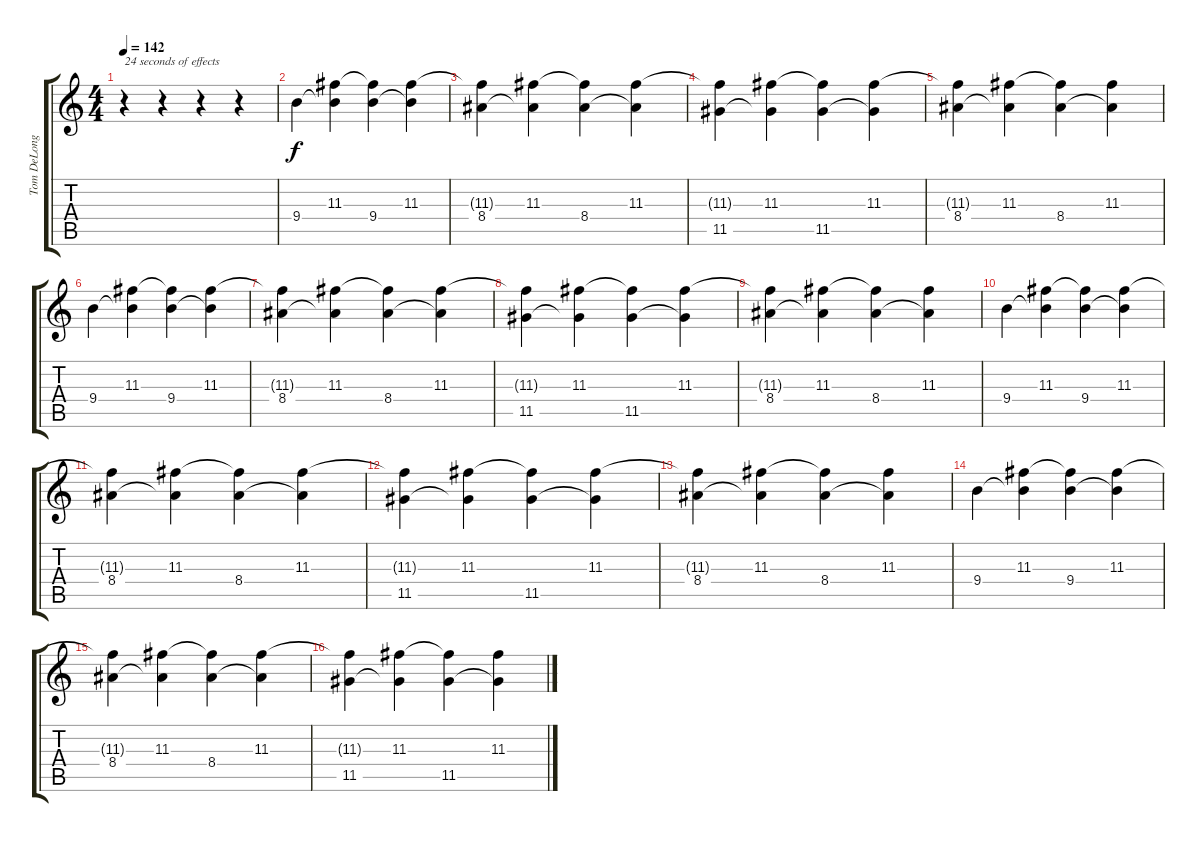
\track ("Tom DeLonge" "Tom DeLong") {instrument electricguitarclean}
\staff {score tabs}
\tuning (E4 B3 G3 D3 A2 E2) {hide}
\ts (4 4)
\tempo 142
\clef g2
\ks c
r.4{txt "24 seconds of effects" dy f instrument electricguitarclean} r.4 r.4 r.4 |
9.4.4 (11.3 9.4{t}).4 (11.3{t} 9.4).4 (11.3 9.4{t}).4 |
(11.3{t} 8.4).4 (11.3 8.4{t}).4 (11.3{t} 8.4).4 (11.3 8.4{t}).4 |
(11.3{t} 11.5).4 (11.3 11.5{t}).4 (11.3{t} 11.5).4 (11.3 11.5{t}).4 |
(11.3{t} 8.4).4 (11.3 8.4{t}).4 (11.3{t} 8.4).4 (11.3 8.4{t}).4 |
9.4.4 (11.3 9.4{t}).4 (11.3{t} 9.4).4 (11.3 9.4{t}).4 |
(11.3{t} 8.4).4 (11.3 8.4{t}).4 (11.3{t} 8.4).4 (11.3 8.4{t}).4 |
(11.3{t} 11.5).4 (11.3 11.5{t}).4 (11.3{t} 11.5).4 (11.3 11.5{t}).4 |
(11.3{t} 8.4).4 (11.3 8.4{t}).4 (11.3{t} 8.4).4 (11.3 8.4{t}).4 |
9.4.4 (11.3 9.4{t}).4 (11.3{t} 9.4).4 (11.3 9.4{t}).4 |
(11.3{t} 8.4).4 (11.3 8.4{t}).4 (11.3{t} 8.4).4 (11.3 8.4{t}).4 |
(11.3{t} 11.5).4 (11.3 11.5{t}).4 (11.3{t} 11.5).4 (11.3 11.5{t}).4 |
(11.3{t} 8.4).4 (11.3 8.4{t}).4 (11.3{t} 8.4).4 (11.3 8.4{t}).4 |
9.4.4 (11.3 9.4{t}).4 (11.3{t} 9.4).4 (11.3 9.4{t}).4 |
(11.3{t} 8.4).4 (11.3 8.4{t}).4 (11.3{t} 8.4).4 (11.3 8.4{t}).4 |
(11.3{t} 11.5).4 (11.3 11.5{t}).4 (11.3{t} 11.5).4 (11.3 11.5{t}).4
